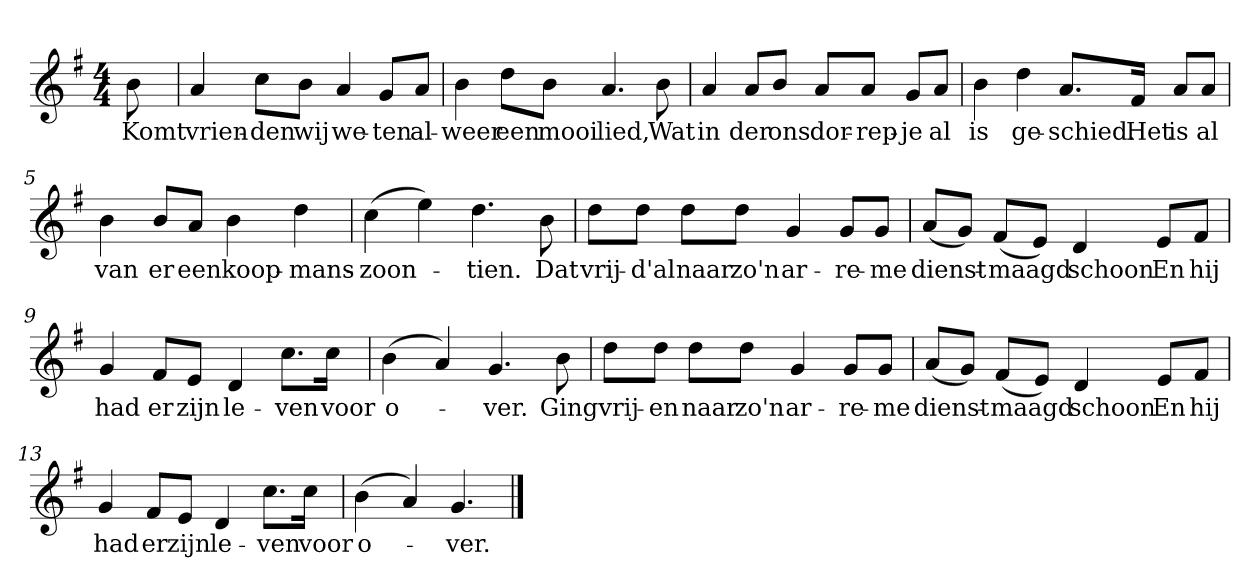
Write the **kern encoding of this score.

**kern	**text
*part1	*part1
*staff1	*staff1
*clefG2	*
*k[f#]	*
*G:	*
*M4/4	*
*MM120	*
=	=
8b	Komt
=1	=1
4a	vrien-
8cc\L	-den
8b\J	wij
4a	we-
8g/L	-ten
8a/J	al-
=2	=2
4b	-weer
8dd\L	een
8b\J	mooi
4.a	lied,
8b	Wat
=3	=3
4a	in
8a/L	der
8b/J	ons
8a/L	dor-
8a/J	-rep-
8g/L	-je
8a/J	al
=4	=4
4b	is
4dd	ge-
8.a/L	-schied.
16f#/Jk	Het
8a/L	is
8a/J	al
=5	=5
4b	van
8b/L	er
8a/J	een
4b	koop-
4dd	-mans-
=6	=6
(4cc	-zoon-
4ee)	.
4.dd	-tien.
8b	Dat
=7	=7
8dd\L	vrij-
8dd\J	-d'al
8dd\L	naar
8dd\J	zo'n
4g	ar-
8g/L	-re-
8g/J	-me
=8	=8
(8a/L	dienst-
8g/J)	.
(8f#/L	-maagd
8e/J)	.
4d	schoon
8e/L	En
8f#/J	hij
=9	=9
4g	had
8f#/L	er
8e/J	zijn
4d	le-
8.cc\L	-ven
16cc\Jk	voor
=10	=10
(4b	o-
4a)	.
4.g	-ver.
8b	Ging
=11	=11
8dd\L	vrij-
8dd\J	-en
8dd\L	naar
8dd\J	zo'n
4g	ar-
8g/L	-re-
8g/J	-me
=12	=12
(8a/L	dienst-
8g/J)	.
(8f#/L	-maagd
8e/J)	.
4d	schoon
8e/L	En
8f#/J	hij
=13	=13
4g	had
8f#/L	er
8e/J	zijn
4d	le-
8.cc\L	-ven
16cc\Jk	voor
=14	=14
(4b	o-
4a)	.
4.g	-ver.
==	==
*-	*-
